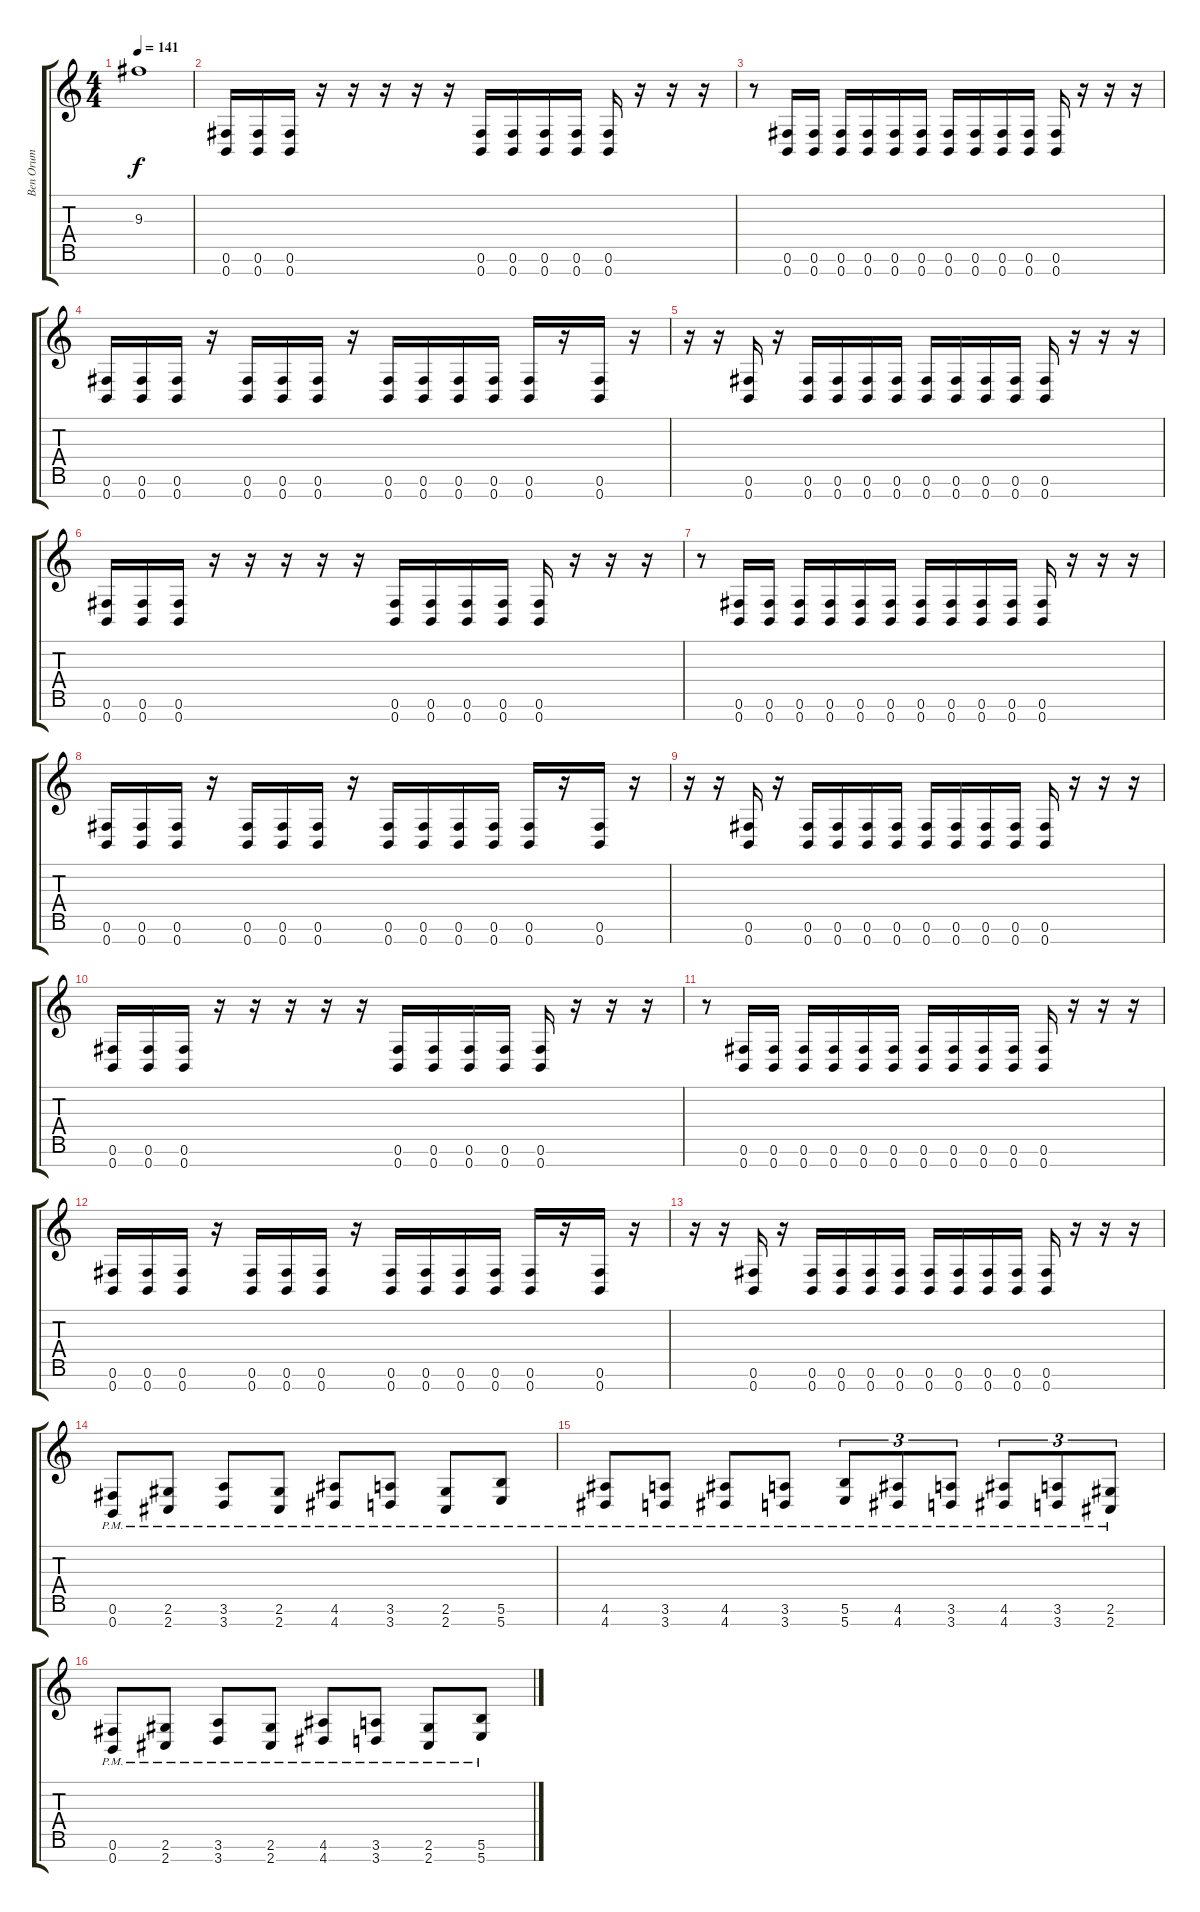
\track ("Ben Orum" "Ben Orum") {instrument distortionguitar}
\staff {score tabs}
\tuning (Gb4 Db4 A3 E3 B2 Gb2 B1) {hide}
\ts (4 4)
\tempo 141
\clef g2
\ks c
9.3{t}.1{dy f} |
(0.6 0.7).16{volume 14 instrument distortionguitar} (0.6 0.7).16 (0.6 0.7).16 r.16 r.16 r.16 r.16 r.16 (0.6 0.7).16 (0.6 0.7).16 (0.6 0.7).16 (0.6 0.7).16 (0.6 0.7).16 r.16 r.16 r.16 |
r.8 (0.6 0.7).16 (0.6 0.7).16 (0.6 0.7).16 (0.6 0.7).16 (0.6 0.7).16 (0.6 0.7).16 (0.6 0.7).16 (0.6 0.7).16 (0.6 0.7).16 (0.6 0.7).16 (0.6 0.7).16 r.16 r.16 r.16 |
(0.6 0.7).16 (0.6 0.7).16 (0.6 0.7).16 r.16 (0.6 0.7).16 (0.6 0.7).16 (0.6 0.7).16 r.16 (0.6 0.7).16 (0.6 0.7).16 (0.6 0.7).16 (0.6 0.7).16 (0.6 0.7).16 r.16 (0.6 0.7).16 r.16 |
r.16 r.16 (0.6 0.7).16 r.16 (0.6 0.7).16 (0.6 0.7).16 (0.6 0.7).16 (0.6 0.7).16 (0.6 0.7).16 (0.6 0.7).16 (0.6 0.7).16 (0.6 0.7).16 (0.6 0.7).16 r.16 r.16 r.16 |
(0.6 0.7).16 (0.6 0.7).16 (0.6 0.7).16 r.16 r.16 r.16 r.16 r.16 (0.6 0.7).16 (0.6 0.7).16 (0.6 0.7).16 (0.6 0.7).16 (0.6 0.7).16 r.16 r.16 r.16 |
r.8 (0.6 0.7).16 (0.6 0.7).16 (0.6 0.7).16 (0.6 0.7).16 (0.6 0.7).16 (0.6 0.7).16 (0.6 0.7).16 (0.6 0.7).16 (0.6 0.7).16 (0.6 0.7).16 (0.6 0.7).16 r.16 r.16 r.16 |
(0.6 0.7).16 (0.6 0.7).16 (0.6 0.7).16 r.16 (0.6 0.7).16 (0.6 0.7).16 (0.6 0.7).16 r.16 (0.6 0.7).16 (0.6 0.7).16 (0.6 0.7).16 (0.6 0.7).16 (0.6 0.7).16 r.16 (0.6 0.7).16 r.16 |
r.16 r.16 (0.6 0.7).16 r.16 (0.6 0.7).16 (0.6 0.7).16 (0.6 0.7).16 (0.6 0.7).16 (0.6 0.7).16 (0.6 0.7).16 (0.6 0.7).16 (0.6 0.7).16 (0.6 0.7).16 r.16 r.16 r.16 |
(0.6 0.7).16 (0.6 0.7).16 (0.6 0.7).16 r.16 r.16 r.16 r.16 r.16 (0.6 0.7).16 (0.6 0.7).16 (0.6 0.7).16 (0.6 0.7).16 (0.6 0.7).16 r.16 r.16 r.16 |
r.8 (0.6 0.7).16 (0.6 0.7).16 (0.6 0.7).16 (0.6 0.7).16 (0.6 0.7).16 (0.6 0.7).16 (0.6 0.7).16 (0.6 0.7).16 (0.6 0.7).16 (0.6 0.7).16 (0.6 0.7).16 r.16 r.16 r.16 |
(0.6 0.7).16 (0.6 0.7).16 (0.6 0.7).16 r.16 (0.6 0.7).16 (0.6 0.7).16 (0.6 0.7).16 r.16 (0.6 0.7).16 (0.6 0.7).16 (0.6 0.7).16 (0.6 0.7).16 (0.6 0.7).16 r.16 (0.6 0.7).16 r.16 |
r.16 r.16 (0.6 0.7).16 r.16 (0.6 0.7).16 (0.6 0.7).16 (0.6 0.7).16 (0.6 0.7).16 (0.6 0.7).16 (0.6 0.7).16 (0.6 0.7).16 (0.6 0.7).16 (0.6 0.7).16 r.16 r.16 r.16 |
(0.6{pm} 0.7{pm}).8 (2.6{pm} 2.7{pm}).8 (3.6{pm} 3.7{pm}).8 (2.6{pm} 2.7{pm}).8 (4.6{pm} 4.7{pm}).8 (3.6{pm} 3.7{pm}).8 (2.6{pm} 2.7{pm}).8 (5.6{pm} 5.7{pm}).8 |
(4.6{pm} 4.7{pm}).8 (3.6{pm} 3.7{pm}).8 (4.6{pm} 4.7{pm}).8 (3.6{pm} 3.7{pm}).8 (5.6{pm} 5.7{pm}).8{tu (3 2)} (4.6{pm} 4.7{pm}).8{tu (3 2)} (3.6{pm} 3.7{pm}).8{tu (3 2)} (4.6{pm} 4.7{pm}).8{tu (3 2)} (3.6{pm} 3.7{pm}).8{tu (3 2)} (2.6{pm} 2.7{pm}).8{tu (3 2)} |
(0.6{pm} 0.7{pm}).8 (2.6{pm} 2.7{pm}).8 (3.6{pm} 3.7{pm}).8 (2.6{pm} 2.7{pm}).8 (4.6{pm} 4.7{pm}).8 (3.6{pm} 3.7{pm}).8 (2.6{pm} 2.7{pm}).8 (5.6{pm} 5.7{pm}).8
